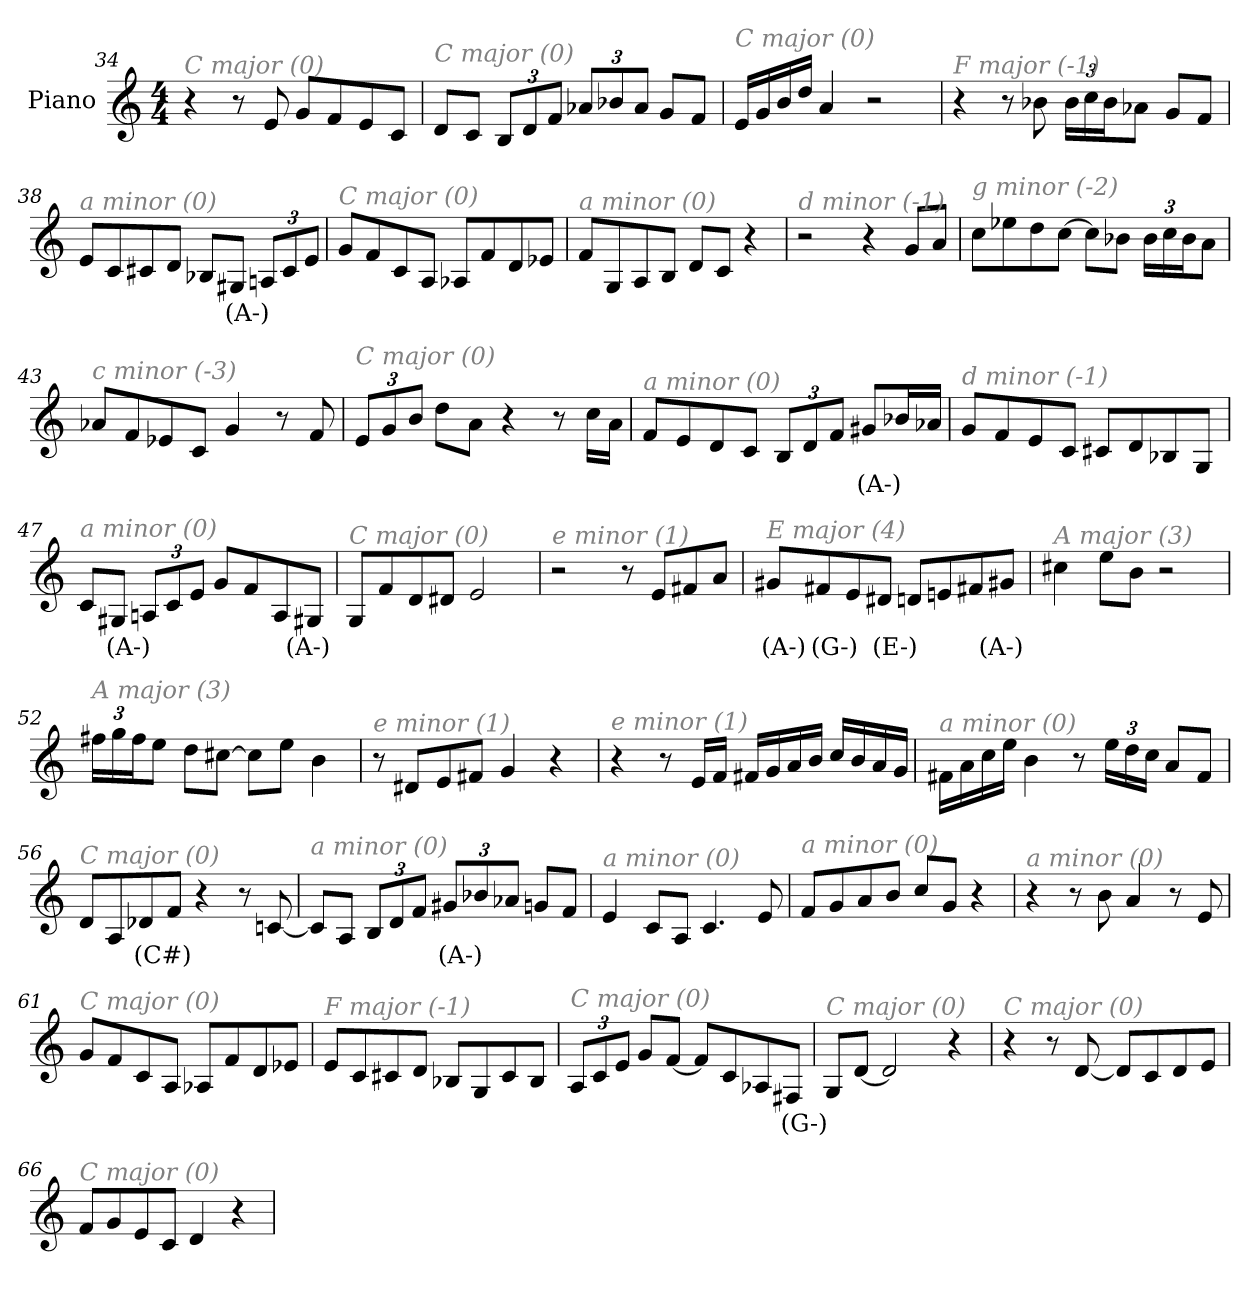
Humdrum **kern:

**kern	**text
*part1	*part1
*staff1	*staff1
*I"Piano	*
*I'Pno	*
!!LO:LB:g=z
*clefG2	*
*k[]	*
*M4/4	*
=34	=34
!LO:TX:i:color=#808080:t=C major (0)	!
4r	.
8r	.
8e/	.
8g/L	.
8f/	.
8e/	.
8c/J	.
=35	=35
!LO:TX:i:color=#808080:t=C major (0)	!
8d/L	.
8c/J	.
*Xbrackettup	*
12B/L	.
12d/	.
12f/J	.
12a-X/L	.
12b-X/	.
12a-/J	.
8g/L	.
8f/J	.
=36	=36
!LO:TX:i:color=#808080:t=C major (0)	!
16e/LL	.
16g/	.
16b/	.
16dd/JJ	.
4a/	.
2r	.
=37	=37
!LO:TX:i:color=#808080:t=F major (-1)	!
4r	.
8r	.
8b-X\	.
24b-\LL	.
24cc\	.
24b-\J	.
8a-X\J	.
8g/L	.
8f/J	.
!!LO:LB:g=z
=38	=38
!LO:TX:i:color=#808080:t=a minor (0)	!
8e/L	.
8c/	.
8c#X/	.
8d/J	.
8B-X/L	.
8G#Xi/J	(A-)
12An/L	.
12c#/	.
12e/J	.
=39	=39
!LO:TX:i:color=#808080:t=C major (0)	!
8g/L	.
8f/	.
8c/	.
8A/J	.
8A-X/L	.
8f/	.
8d/	.
8e-X/J	.
=40	=40
!LO:TX:i:color=#808080:t=a minor (0)	!
8f/L	.
8G/	.
8A/	.
8B/J	.
8d/L	.
8c/J	.
4r	.
=41	=41
!LO:TX:i:color=#808080:t=d minor (-1)	!
2r	.
4r	.
8g/L	.
8a/J	.
!!LO:PB:g=z
=42	=42
!LO:TX:i:color=#808080:t=g minor (-2)	!
8cc\L	.
8ee-X\	.
8dd\	.
[8cc\J	.
8cc\L]	.
8b-X\J	.
24b-\LL	.
24cc\	.
24b-\J	.
8a\J	.
=43	=43
!LO:TX:i:color=#808080:t=c minor (-3)	!
8a-X/L	.
8f/	.
8e-X/	.
8c/J	.
4g/	.
8r	.
8f/	.
=44	=44
!LO:TX:i:color=#808080:t=C major (0)	!
12e/L	.
12g/	.
12b/J	.
8dd\L	.
8a\J	.
4r	.
8r	.
16cc\LL	.
16a\JJ	.
=45	=45
!LO:TX:i:color=#808080:t=a minor (0)	!
8f/L	.
8e/	.
8d/	.
8c/J	.
12B/L	.
12d/	.
12f/J	.
8g#Xi/L	(A-)
16b-X/L	.
16a-j/JJ	.
!!LO:LB:g=z
=46	=46
!LO:TX:i:color=#808080:t=d minor (-1)	!
8g/L	.
8f/	.
8e/	.
8c/J	.
8c#X/L	.
8d/	.
8B-X/	.
8G/J	.
=47	=47
!LO:TX:i:color=#808080:t=a minor (0)	!
8c/L	.
8G#Xi/J	(A-)
12An/L	.
12c/	.
12e/J	.
8g/L	.
8f/	.
8A/	.
8G#Xi/J	(A-)
=48	=48
!LO:TX:i:color=#808080:t=C major (0)	!
8G/L	.
8f/	.
8d/	.
8d#X/J	.
2e/	.
=49	=49
!LO:TX:i:color=#808080:t=e minor (1)	!
2r	.
8r	.
8e/L	.
8f#X/	.
8a/J	.
!!LO:LB:g=z
=50	=50
!LO:TX:i:color=#808080:t=E major (4)	!
8g#Xi/L	(A-)
8f#Xi/	(G-)
8e/	.
8d#Xi/J	(E-)
8d/L	.
8en/	.
8f#X/	.
8g#Xi/J	(A-)
=51	=51
!LO:TX:i:color=#808080:t=A major (3)	!
4cc#X\	.
8ee\L	.
8b\J	.
2r	.
=52	=52
!LO:TX:i:color=#808080:t=A major (3)	!
24ff#X\LL	.
24gg\	.
24ff#\J	.
8ee\J	.
8dd\L	.
[8cc#X\J	.
8cc#\L]	.
8ee\J	.
4b\	.
=53	=53
!LO:TX:i:color=#808080:t=e minor (1)	!
8r	.
8d#X/L	.
8e/	.
8f#X/J	.
4g/	.
4r	.
!!LO:LB:g=z
=54	=54
!LO:TX:i:color=#808080:t=e minor (1)	!
4r	.
8r	.
16e/LL	.
16f/JJ	.
16f#X/LL	.
16g/	.
16a/	.
16b/JJ	.
16cc/LL	.
16b/	.
16a/	.
16g/JJ	.
=55	=55
!LO:TX:i:color=#808080:t=a minor (0)	!
16f#X\LL	.
16a\	.
16cc\	.
16ee\JJ	.
4b\	.
8r	.
24ee\LL	.
24dd\	.
24cc\JJ	.
8a/L	.
8f#/J	.
=56	=56
!LO:TX:i:color=#808080:t=C major (0)	!
8d/L	.
8A/	.
8d-Xi/	(C#)
8f/J	.
4r	.
8r	.
[8cn/	.
!!LO:LB:g=z
=57	=57
!LO:TX:i:color=#808080:t=a minor (0)	!
8c/L]	.
8A/J	.
12B/L	.
12d/	.
12f/J	.
12g#Xi/L	(A-)
12b-X/	.
12a-j/J	.
8g/L	.
8f/J	.
=58	=58
!LO:TX:i:color=#808080:t=a minor (0)	!
4e/	.
8c/L	.
8A/J	.
4.c/	.
8e/	.
=59	=59
!LO:TX:i:color=#808080:t=a minor (0)	!
8f/L	.
8g/	.
8a/	.
8b/J	.
8cc/L	.
8g/J	.
4r	.
=60	=60
!LO:TX:i:color=#808080:t=a minor (0)	!
4r	.
8r	.
8b\	.
4a/	.
8r	.
8e/	.
!!LO:LB:g=z
=61	=61
!LO:TX:i:color=#808080:t=C major (0)	!
8g/L	.
8f/	.
8c/	.
8A/J	.
8A-X/L	.
8f/	.
8d/	.
8e-X/J	.
=62	=62
!LO:TX:i:color=#808080:t=F major (-1)	!
8e/L	.
8c/	.
8c#X/	.
8d/J	.
8B-X/L	.
8G/	.
8c#/	.
8B-/J	.
=63	=63
!LO:TX:i:color=#808080:t=C major (0)	!
12A/L	.
12c/	.
12e/J	.
8g/L	.
[8f/J	.
8f/L]	.
8c/	.
8A-X/	.
8F#Xi/J	(G-)
=64	=64
!LO:TX:i:color=#808080:t=C major (0)	!
8G/L	.
[8d/J	.
2d/]	.
4r	.
!!LO:LB:g=z
=65	=65
!LO:TX:i:color=#808080:t=C major (0)	!
4r	.
8r	.
[8d/	.
8d/L]	.
8c/	.
8d/	.
8e/J	.
=66	=66
!LO:TX:i:color=#808080:t=C major (0)	!
8f/L	.
8g/	.
8e/	.
8c/J	.
4d/	.
4r	.
=	=
*-	*-
